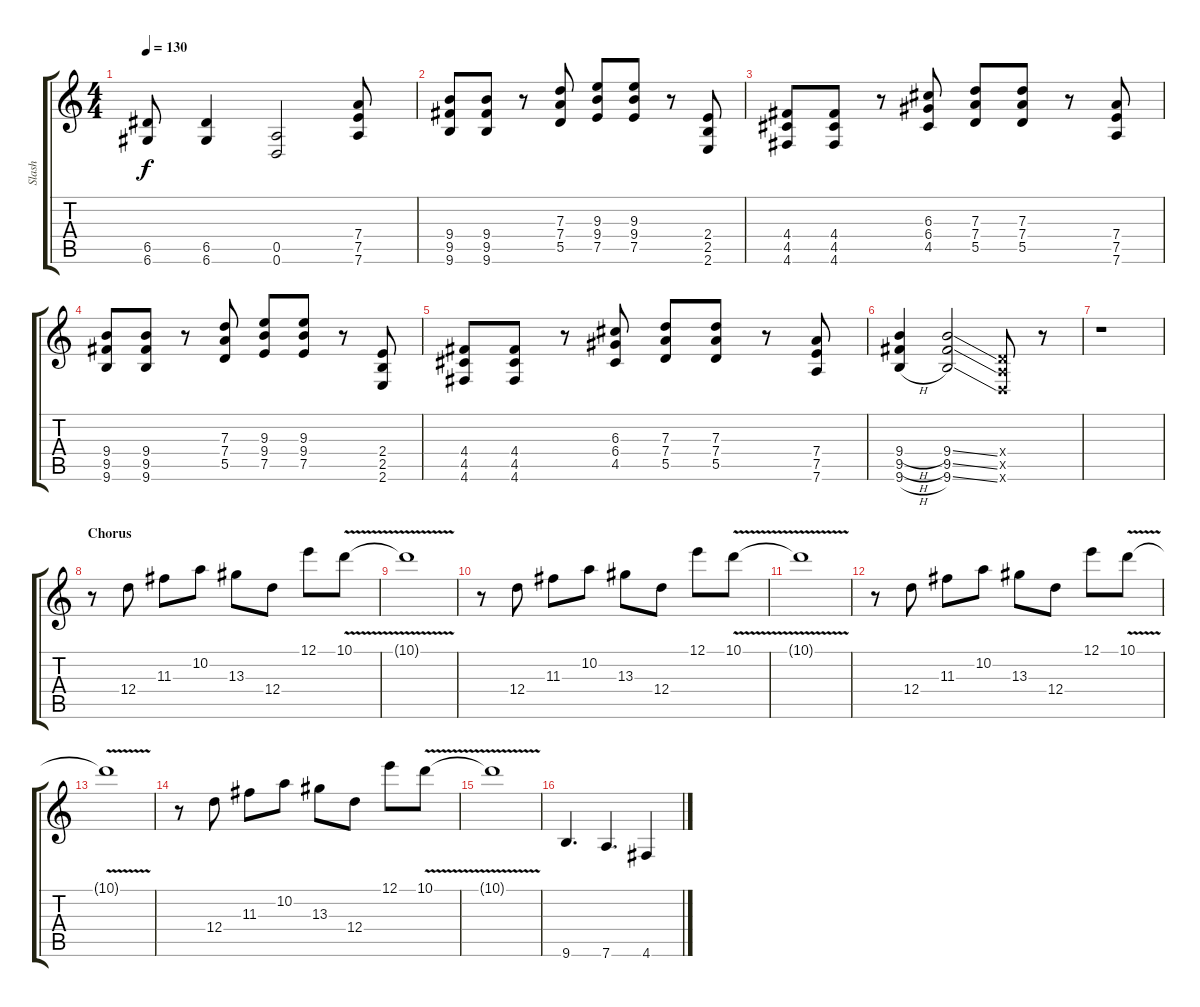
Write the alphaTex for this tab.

\track ("Slash" "Slash") {instrument overdrivenguitar}
\staff {score tabs}
\tuning (E4 B3 G3 D3 A2 D2) {hide}
\ts (4 4)
\tempo 130
\clef g2
\ks c
(6.5 6.6).8{dy f} (6.5 6.6).4 (0.5 0.6).2 (7.4 7.5 7.6).8 |
(9.4 9.5 9.6).8 (9.4 9.5 9.6).8 r.8 (7.3 7.4 5.5).8 (9.3 9.4 7.5).8 (9.3 9.4 7.5).8 r.8 (2.4 2.5 2.6).8 |
(4.4 4.5 4.6).8 (4.4 4.5 4.6).8 r.8 (6.3 6.4 4.5).8 (7.3 7.4 5.5).8 (7.3 7.4 5.5).8 r.8 (7.4 7.5 7.6).8 |
(9.4 9.5 9.6).8 (9.4 9.5 9.6).8 r.8 (7.3 7.4 5.5).8 (9.3 9.4 7.5).8 (9.3 9.4 7.5).8 r.8 (2.4 2.5 2.6).8 |
(4.4 4.5 4.6).8 (4.4 4.5 4.6).8 r.8 (6.3 6.4 4.5).8 (7.3 7.4 5.5).8 (7.3 7.4 5.5).8 r.8 (7.4 7.5 7.6).8 |
(9.4{h} 9.5{h} 9.6{h}).4 (9.4{ss} 9.5{ss} 9.6{ss}).2 (0.4{x} 0.5{x} 0.6{x}).8 r.8 |
r.1 |
\section ("" "Chorus")
r.8 12.4.8 11.3.8 10.2.8 13.3.8 12.4.8 12.1.8 10.1{v}.8 |
10.1{v t}.1 |
r.8 12.4.8 11.3.8 10.2.8 13.3.8 12.4.8 12.1.8 10.1{v}.8 |
10.1{v t}.1 |
r.8 12.4.8 11.3.8 10.2.8 13.3.8 12.4.8 12.1.8 10.1{v}.8 |
10.1{v t}.1 |
r.8 12.4.8 11.3.8 10.2.8 13.3.8 12.4.8 12.1.8 10.1{v}.8 |
10.1{v t}.1 |
9.6.4{d} 7.6.4{d} 4.6.4
